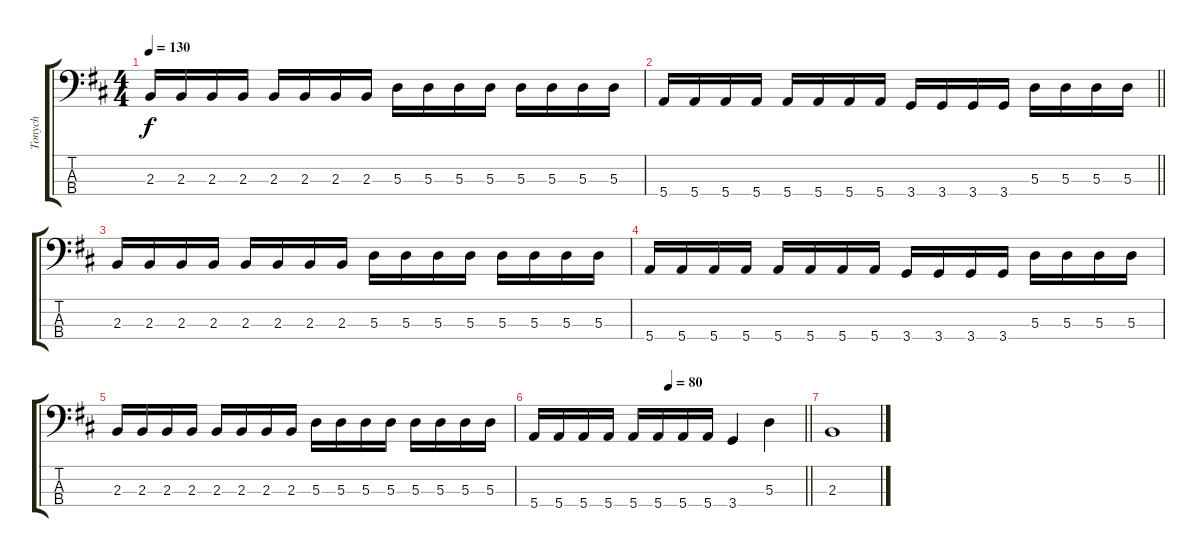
\track ("Tonych" "Tonych") {instrument electricbassfinger}
\staff {score tabs}
\tuning (G2 D2 A1 E1) {hide}
\ts (4 4)
\tempo 130
\clef f4
\ks bminor
2.3.16{dy f} 2.3.16 2.3.16 2.3.16 2.3.16 2.3.16 2.3.16 2.3.16 5.3.16 5.3.16 5.3.16 5.3.16 5.3.16 5.3.16 5.3.16 5.3.16 |
\barLineRight lightlight
5.4.16 5.4.16 5.4.16 5.4.16 5.4.16 5.4.16 5.4.16 5.4.16 3.4.16 3.4.16 3.4.16 3.4.16 5.3.16 5.3.16 5.3.16 5.3.16 |
2.3.16 2.3.16 2.3.16 2.3.16 2.3.16 2.3.16 2.3.16 2.3.16 5.3.16 5.3.16 5.3.16 5.3.16 5.3.16 5.3.16 5.3.16 5.3.16 |
5.4.16 5.4.16 5.4.16 5.4.16 5.4.16 5.4.16 5.4.16 5.4.16 3.4.16 3.4.16 3.4.16 3.4.16 5.3.16 5.3.16 5.3.16 5.3.16 |
2.3.16 2.3.16 2.3.16 2.3.16 2.3.16 2.3.16 2.3.16 2.3.16 5.3.16 5.3.16 5.3.16 5.3.16 5.3.16 5.3.16 5.3.16 5.3.16 |
\tempo (80 0.5)
\barLineRight lightlight
5.4.16 5.4.16 5.4.16 5.4.16 5.4.16 5.4.16 5.4.16 5.4.16 3.4.4 5.3.4 |
2.3.1
